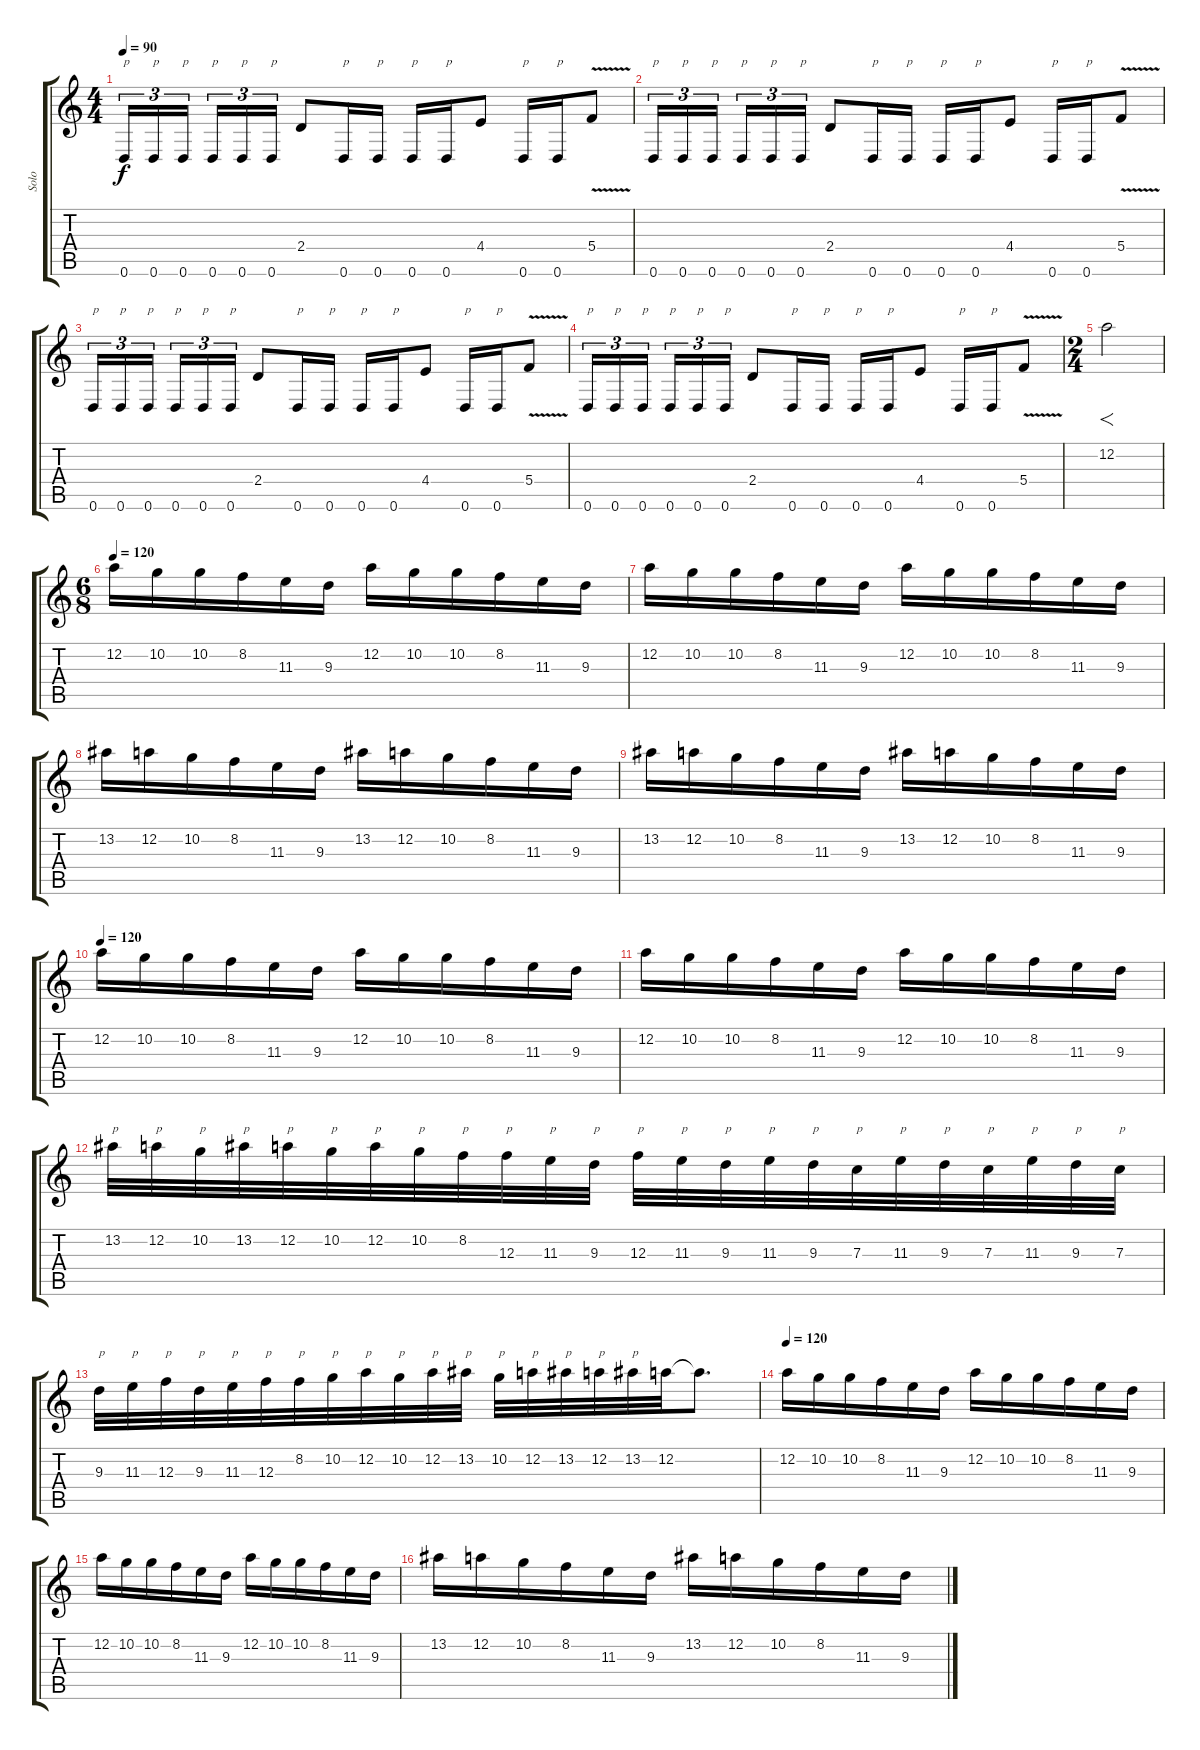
\track ("Solo" "Solo") {instrument distortionguitar}
\staff {score tabs}
\tuning (D4 A3 F3 C3 G2 D2) {hide}
\ts (4 4)
\tempo 90
\clef g2
\ks c
0.6.16{tu (3 2) txt "p" dy f} 0.6.16{tu (3 2) txt "p"} 0.6.16{tu (3 2) txt "p" beam splitsecondary} 0.6.16{tu (3 2) txt "p"} 0.6.16{tu (3 2) txt "p"} 0.6.16{tu (3 2) txt "p"} 2.4.8 0.6.16{txt "p"} 0.6.16{txt "p"} 0.6.16{txt "p"} 0.6.16{txt "p"} 4.4.8 0.6.16{txt "p"} 0.6.16{txt "p"} 5.4{v}.8 |
0.6.16{tu (3 2) txt "p"} 0.6.16{tu (3 2) txt "p"} 0.6.16{tu (3 2) txt "p" beam splitsecondary} 0.6.16{tu (3 2) txt "p"} 0.6.16{tu (3 2) txt "p"} 0.6.16{tu (3 2) txt "p"} 2.4.8 0.6.16{txt "p"} 0.6.16{txt "p"} 0.6.16{txt "p"} 0.6.16{txt "p"} 4.4.8 0.6.16{txt "p"} 0.6.16{txt "p"} 5.4{v}.8 |
0.6.16{tu (3 2) txt "p"} 0.6.16{tu (3 2) txt "p"} 0.6.16{tu (3 2) txt "p" beam splitsecondary} 0.6.16{tu (3 2) txt "p"} 0.6.16{tu (3 2) txt "p"} 0.6.16{tu (3 2) txt "p"} 2.4.8 0.6.16{txt "p"} 0.6.16{txt "p"} 0.6.16{txt "p"} 0.6.16{txt "p"} 4.4.8 0.6.16{txt "p"} 0.6.16{txt "p"} 5.4{v}.8 |
0.6.16{tu (3 2) txt "p"} 0.6.16{tu (3 2) txt "p"} 0.6.16{tu (3 2) txt "p" beam splitsecondary} 0.6.16{tu (3 2) txt "p"} 0.6.16{tu (3 2) txt "p"} 0.6.16{tu (3 2) txt "p"} 2.4.8 0.6.16{txt "p"} 0.6.16{txt "p"} 0.6.16{txt "p"} 0.6.16{txt "p"} 4.4.8 0.6.16{txt "p"} 0.6.16{txt "p"} 5.4{v}.8 |
\ts (2 4)
12.2.2{f volume 16} |
\ts (6 8)
\tempo 120
12.2.16 10.2.16 10.2.16 8.2.16 11.3.16 9.3.16 12.2.16 10.2.16 10.2.16 8.2.16 11.3.16 9.3.16 |
12.2.16 10.2.16 10.2.16 8.2.16 11.3.16 9.3.16 12.2.16 10.2.16 10.2.16 8.2.16 11.3.16 9.3.16 |
13.2.16 12.2.16 10.2.16 8.2.16 11.3.16 9.3.16 13.2.16 12.2.16 10.2.16 8.2.16 11.3.16 9.3.16 |
13.2.16 12.2.16 10.2.16 8.2.16 11.3.16 9.3.16 13.2.16 12.2.16 10.2.16 8.2.16 11.3.16 9.3.16 |
\tempo 120
12.2.16 10.2.16 10.2.16 8.2.16 11.3.16 9.3.16 12.2.16 10.2.16 10.2.16 8.2.16 11.3.16 9.3.16 |
12.2.16 10.2.16 10.2.16 8.2.16 11.3.16 9.3.16 12.2.16 10.2.16 10.2.16 8.2.16 11.3.16 9.3.16 |
13.2.32{txt "p"} 12.2.32{txt "p"} 10.2.32{txt "p"} 13.2.32{txt "p"} 12.2.32{txt "p"} 10.2.32{txt "p"} 12.2.32{txt "p"} 10.2.32{txt "p"} 8.2.32{txt "p"} 12.3.32{txt "p"} 11.3.32{txt "p"} 9.3.32{txt "p"} 12.3.32{txt "p"} 11.3.32{txt "p"} 9.3.32{txt "p"} 11.3.32{txt "p"} 9.3.32{txt "p"} 7.3.32{txt "p"} 11.3.32{txt "p"} 9.3.32{txt "p"} 7.3.32{txt "p"} 11.3.32{txt "p"} 9.3.32{txt "p"} 7.3.32{txt "p"} |
9.3.32{txt "p"} 11.3.32{txt "p"} 12.3.32{txt "p"} 9.3.32{txt "p"} 11.3.32{txt "p"} 12.3.32{txt "p"} 8.2.32{txt "p"} 10.2.32{txt "p"} 12.2.32{txt "p"} 10.2.32{txt "p"} 12.2.32{txt "p"} 13.2.32{txt "p"} 10.2.32{txt "p"} 12.2.32{txt "p"} 13.2.32{txt "p"} 12.2.32{txt "p"} 13.2.32{txt "p"} 12.2.32 12.2{t}.8{d} |
\tempo 120
12.2.16 10.2.16 10.2.16 8.2.16 11.3.16 9.3.16 12.2.16 10.2.16 10.2.16 8.2.16 11.3.16 9.3.16 |
12.2.16 10.2.16 10.2.16 8.2.16 11.3.16 9.3.16 12.2.16 10.2.16 10.2.16 8.2.16 11.3.16 9.3.16 |
13.2.16 12.2.16 10.2.16 8.2.16 11.3.16 9.3.16 13.2.16 12.2.16 10.2.16 8.2.16 11.3.16 9.3.16
